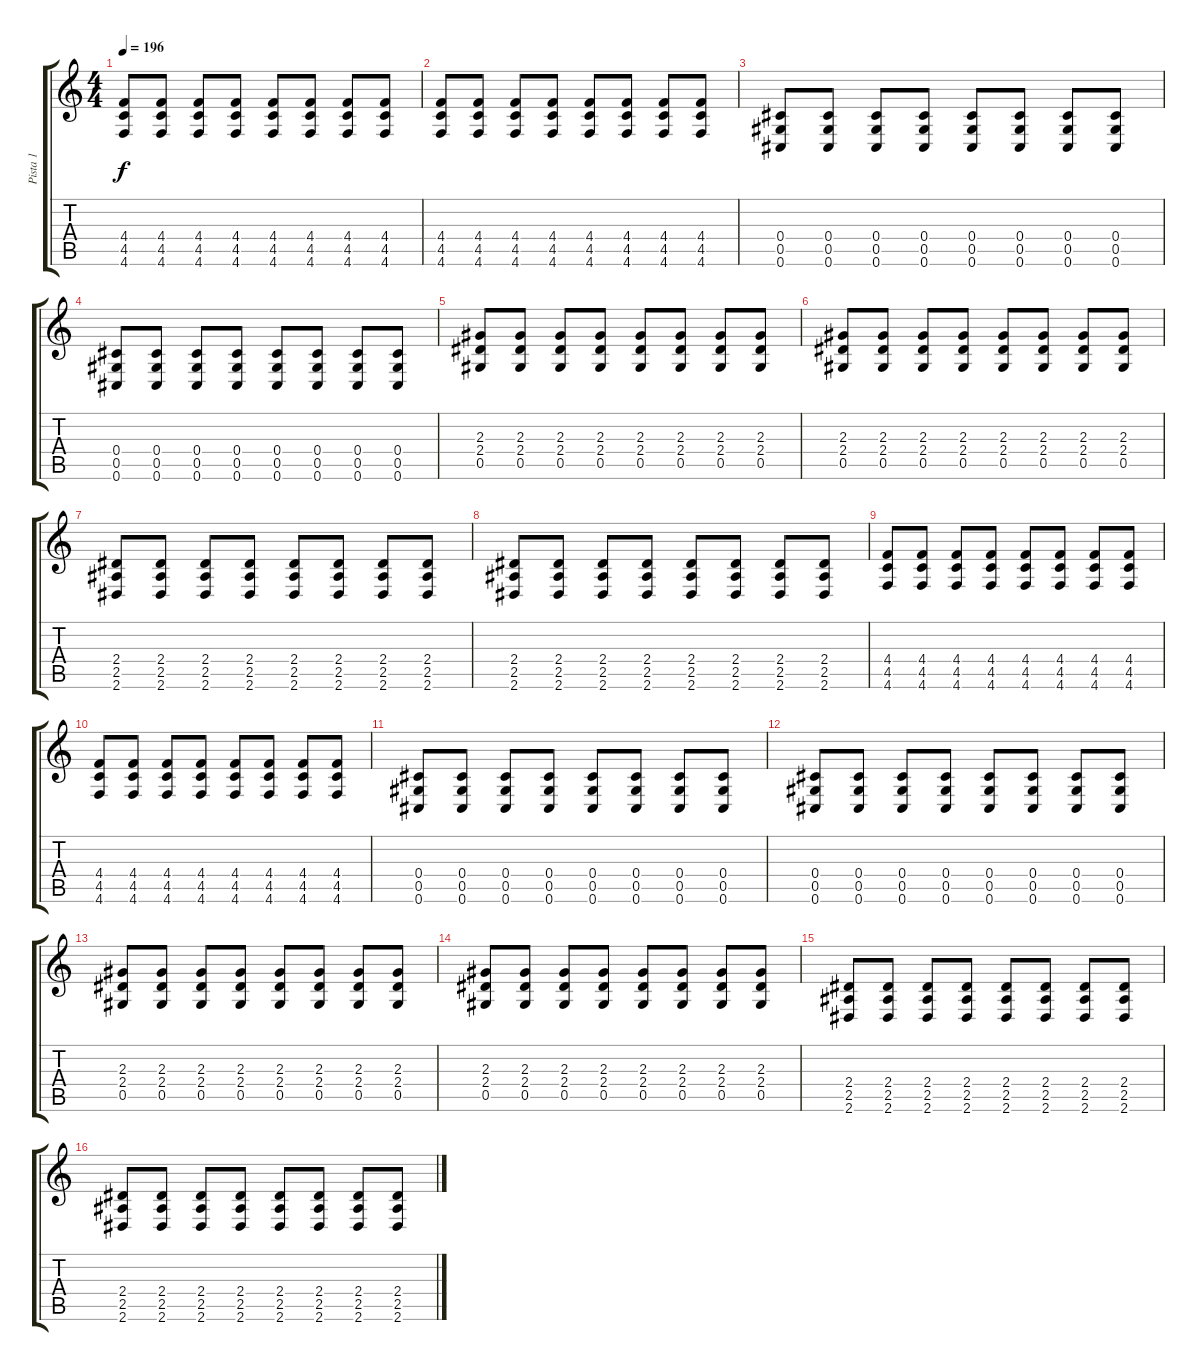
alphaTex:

\track ("Pista 1" "Pista 1") {instrument overdrivenguitar}
\staff {score tabs}
\tuning (Eb4 Bb3 Gb3 Db3 Ab2 Db2) {hide}
\ts (4 4)
\tempo 196
\clef g2
\ks c
(4.4 4.5 4.6).8{dy f} (4.4 4.5 4.6).8 (4.4 4.5 4.6).8 (4.4 4.5 4.6).8 (4.4 4.5 4.6).8 (4.4 4.5 4.6).8 (4.4 4.5 4.6).8 (4.4 4.5 4.6).8 |
(4.4 4.5 4.6).8 (4.4 4.5 4.6).8 (4.4 4.5 4.6).8 (4.4 4.5 4.6).8 (4.4 4.5 4.6).8 (4.4 4.5 4.6).8 (4.4 4.5 4.6).8 (4.4 4.5 4.6).8 |
(0.4 0.5 0.6).8 (0.4 0.5 0.6).8 (0.4 0.5 0.6).8 (0.4 0.5 0.6).8 (0.4 0.5 0.6).8 (0.4 0.5 0.6).8 (0.4 0.5 0.6).8 (0.4 0.5 0.6).8 |
(0.4 0.5 0.6).8 (0.4 0.5 0.6).8 (0.4 0.5 0.6).8 (0.4 0.5 0.6).8 (0.4 0.5 0.6).8 (0.4 0.5 0.6).8 (0.4 0.5 0.6).8 (0.4 0.5 0.6).8 |
(2.3 2.4 0.5).8 (2.3 2.4 0.5).8 (2.3 2.4 0.5).8 (2.3 2.4 0.5).8 (2.3 2.4 0.5).8 (2.3 2.4 0.5).8 (2.3 2.4 0.5).8 (2.3 2.4 0.5).8 |
(2.3 2.4 0.5).8 (2.3 2.4 0.5).8 (2.3 2.4 0.5).8 (2.3 2.4 0.5).8 (2.3 2.4 0.5).8 (2.3 2.4 0.5).8 (2.3 2.4 0.5).8 (2.3 2.4 0.5).8 |
(2.4 2.5 2.6).8 (2.4 2.5 2.6).8 (2.4 2.5 2.6).8 (2.4 2.5 2.6).8 (2.4 2.5 2.6).8 (2.4 2.5 2.6).8 (2.4 2.5 2.6).8 (2.4 2.5 2.6).8 |
(2.4 2.5 2.6).8 (2.4 2.5 2.6).8 (2.4 2.5 2.6).8 (2.4 2.5 2.6).8 (2.4 2.5 2.6).8 (2.4 2.5 2.6).8 (2.4 2.5 2.6).8 (2.4 2.5 2.6).8 |
(4.4 4.5 4.6).8 (4.4 4.5 4.6).8 (4.4 4.5 4.6).8 (4.4 4.5 4.6).8 (4.4 4.5 4.6).8 (4.4 4.5 4.6).8 (4.4 4.5 4.6).8 (4.4 4.5 4.6).8 |
(4.4 4.5 4.6).8 (4.4 4.5 4.6).8 (4.4 4.5 4.6).8 (4.4 4.5 4.6).8 (4.4 4.5 4.6).8 (4.4 4.5 4.6).8 (4.4 4.5 4.6).8 (4.4 4.5 4.6).8 |
(0.4 0.5 0.6).8 (0.4 0.5 0.6).8 (0.4 0.5 0.6).8 (0.4 0.5 0.6).8 (0.4 0.5 0.6).8 (0.4 0.5 0.6).8 (0.4 0.5 0.6).8 (0.4 0.5 0.6).8 |
(0.4 0.5 0.6).8 (0.4 0.5 0.6).8 (0.4 0.5 0.6).8 (0.4 0.5 0.6).8 (0.4 0.5 0.6).8 (0.4 0.5 0.6).8 (0.4 0.5 0.6).8 (0.4 0.5 0.6).8 |
(2.3 2.4 0.5).8 (2.3 2.4 0.5).8 (2.3 2.4 0.5).8 (2.3 2.4 0.5).8 (2.3 2.4 0.5).8 (2.3 2.4 0.5).8 (2.3 2.4 0.5).8 (2.3 2.4 0.5).8 |
(2.3 2.4 0.5).8 (2.3 2.4 0.5).8 (2.3 2.4 0.5).8 (2.3 2.4 0.5).8 (2.3 2.4 0.5).8 (2.3 2.4 0.5).8 (2.3 2.4 0.5).8 (2.3 2.4 0.5).8 |
(2.4 2.5 2.6).8 (2.4 2.5 2.6).8 (2.4 2.5 2.6).8 (2.4 2.5 2.6).8 (2.4 2.5 2.6).8 (2.4 2.5 2.6).8 (2.4 2.5 2.6).8 (2.4 2.5 2.6).8 |
(2.4 2.5 2.6).8 (2.4 2.5 2.6).8 (2.4 2.5 2.6).8 (2.4 2.5 2.6).8 (2.4 2.5 2.6).8 (2.4 2.5 2.6).8 (2.4 2.5 2.6).8 (2.4 2.5 2.6).8
